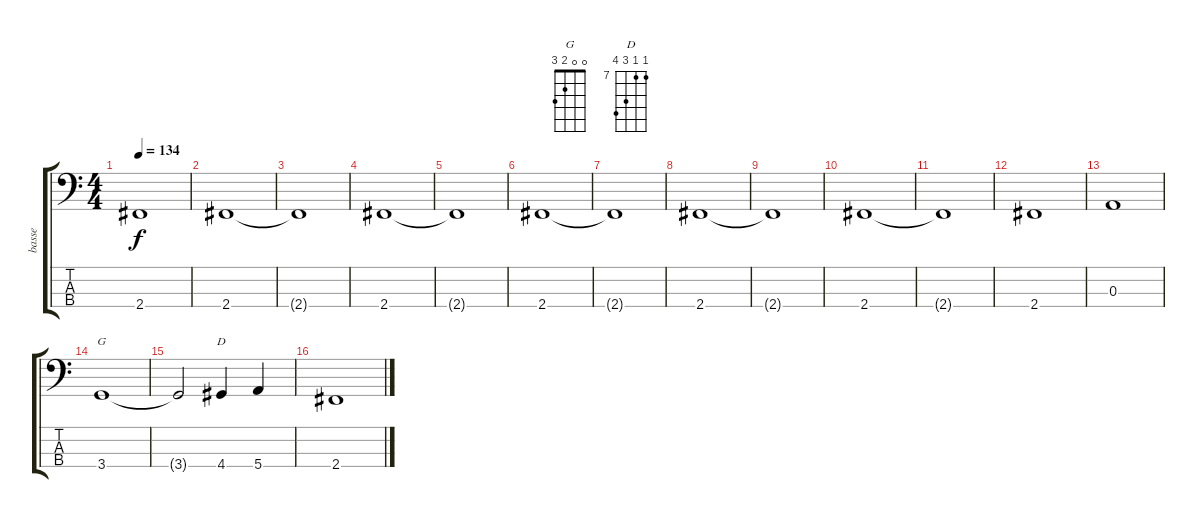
\track ("basse" "basse") {instrument electricbassfinger}
\staff {score tabs}
\tuning (G2 D2 A1 E1) {hide}
\chord ("G" 0 0 2 3)
\chord ("D" 7 7 9 10) {firstfret 7}
\ts (4 4)
\tempo 134
\clef f4
\ks c
2.4{t}.1{dy f} |
2.4.1 |
2.4{t}.1 |
2.4.1 |
2.4{t}.1 |
2.4.1 |
2.4{t}.1 |
2.4.1 |
2.4{t}.1 |
2.4.1 |
2.4{t}.1 |
2.4.1 |
0.3.1 |
3.4.1{ch "G"} |
3.4{t}.2 4.4.4{ch "D"} 5.4.4 |
2.4.1
